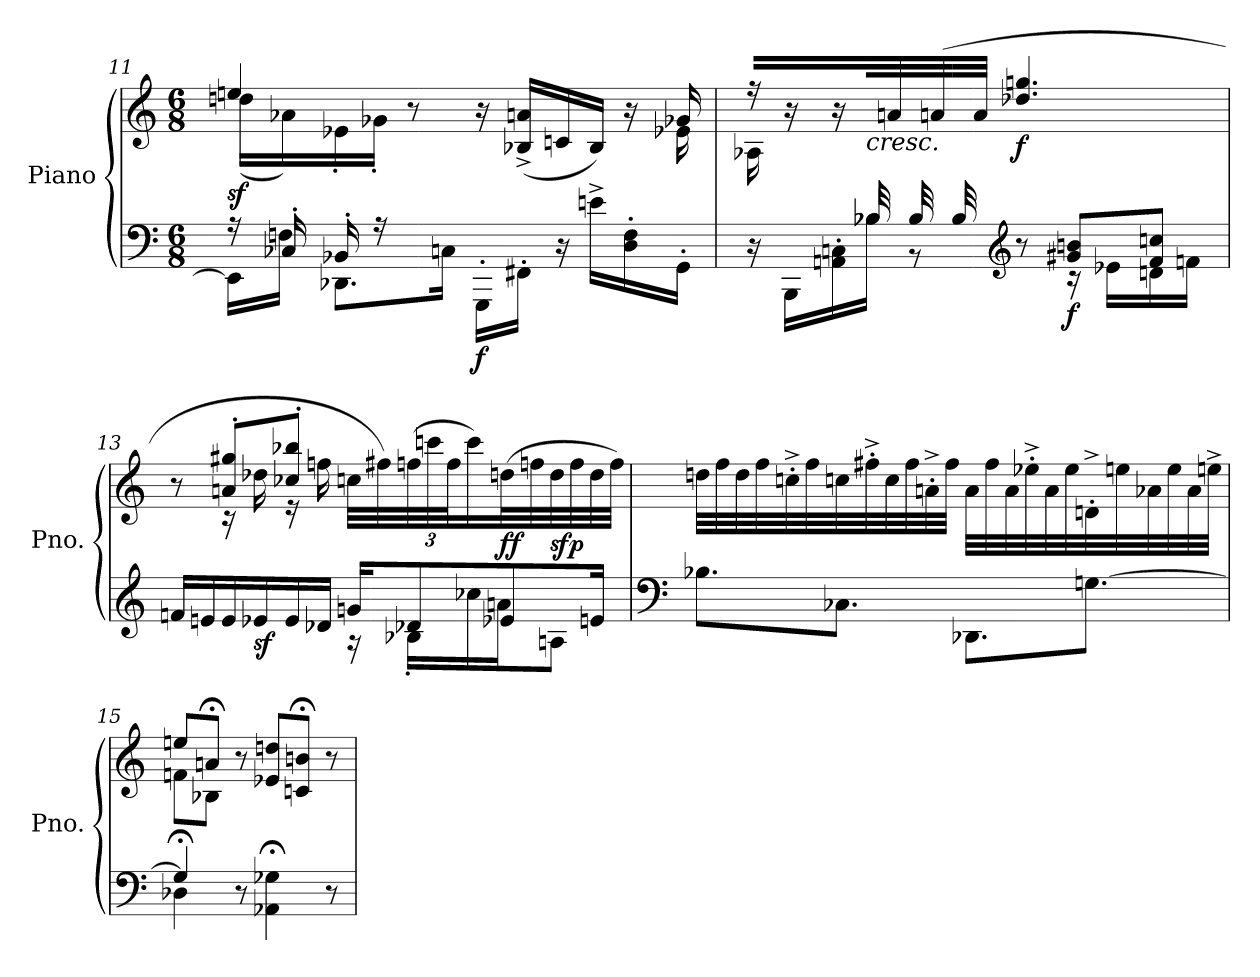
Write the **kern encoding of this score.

**kern	**kern	**dynam
*part1	*part1	*part1
*staff2	*staff1	*staff1/2
*I"Piano	*	*
*I'Pno.	*	*
*clefF4	*clefG2	*
*k[]	*k[]	*
*M6/8	*M6/8	*
=11	=11	=11
*^	*^	*
!	!	!	!	!LO:DY:b
16r	16EE-\LL]	4een/	(<16ddn\LL	sf
16C-X'/	16Fn\JJ	.	16a-X\)	.
16BB-X'/	8.DD-X\L	.	16e-X'\	.
16r	.	.	16g-X'\JJ	.
8ryy	.	8r	4..ryy	.
.	16Cn\Jk	.	.	.
!	!	!	!	!LO:DY:b=2
16GGG'\LL	4.ryy	16r	.	f
16FF#X'\JJ	.	(<16B-X/^ 16an/^LL	.	.
16r	.	16cn/	.	.
16en^\LL	.	16B-/JJ)	.	.
16D\' 16F\'	.	16r	.	.
16GG'\JJ	.	16g-X/	16e-X\	.
!!LO:LB:g=z	!!
=12	=12	=12	=12	=12
*	*^	*	*	*
8.ryy	16ryy	16r	16r	16A-X\LL	.
.	16Dn/JJ	16BBB\LL	16r	2ryy	.
.	16ryy	(>16AAn\' 16Cn\'	16r	.	.
!	!	!	!LO:TX:b:i:t=cresc.	!	!
32B-X/LLL	16ryy	16B-X\JJ	32ryy	.	.
32ryy	.	.	32an/	.	.
32B-/	8r	16ryy	32ryy	.	.
32ryy	.	.	(32an/	.	.
32B-/	.	16ryy	32ryy	.	.
4ryy	.	.	32a/JJJ	.	.
*clefG2	*	*	*	*	*
!	!	!	!	!	!LO:DY:b
.	8r	8ryy	4.dd-X/ 4.ggn/	.	f
!	!	!	!	!	!LO:DY:b=2
.	8g#X/' 8bn/'L	16r	.	.	f
.	.	16e-X\LL	.	8.ryy	.
8ryy	.	.	.	.	.
.	8f/' 8ccn/'J	16dn\	.	.	.
.	.	16fn\JJ	.	.	.
32ryy	.	.	.	.	.
*	*v	*v	*	*	*
=13	=13	=13	=13	=13
16fn/LL	4.ryy	8r	8ryy	.
16en/	.	.	.	.
16e/	.	8an/' 8gg#X/'L	16r	.
!	!	!	!	!LO:DY:b=2
16e-X/	.	.	16dd-X\	sf
16e-/	.	8cc-X/' 8bb-X/'J	16r	.
16d-X/JJ	.	.	16ffn\	.
16gn/KL	16r	32ccn\LLL	4.ryy	.
.	.	32ff#X\)	.	.
*	*	*Xbrackettup	*	*
8d-X/	16B-X'\LL	(>48ffn\	.	.
.	.	48cccn\	.	.
.	.	48ff\J	.	.
.	16cc-X\	16ccc\)	.	.
!	!	!	!	!LO:DY:a=2
8e-X/	16an\J	(>32ddn\L	.	ff
.	.	32ffn\	.	.
!	!	!	!	!LO:DY:a=2
.	8An\J	32dd\	.	sfp
.	.	32ff\	.	.
16en/Jk	.	32dd\	.	.
.	.	32ff\JJJ)	.	.
*v	*v	*	*	*
*	*v	*v	*
!!LO:LB:g=z
=14	=14	=14
*clefF4	*	*
8.B-X\L	32ddn\LLL	.
.	32ff\	.
.	32dd\	.
.	32ff\	.
.	32ccn'^\	.
.	32ff\	.
8.C-X\J	32ccn\	.
.	32ff#X'^\	.
.	32cc\	.
.	32ff#\	.
.	32an'^\	.
.	32ff#\JJJ	.
8.DD-X\L	32a\LLL	.
.	32ff#\	.
.	32a\	.
.	32ee-X'^\	.
.	32a\	.
.	32ee-\	.
[8.Gn\J	32dn'^\	.
.	32een\	.
.	32a-X\	.
.	32ee\	.
.	32a-\	.
.	32een^\JJJ	.
=15	=15	=15
*^	*^	*
4Gn;</]	4D-X\	8een/L	8fn\L	.
.	.	8an;</J	8B-X\J	.
8r	2ryy	8r	2ryy	.
4AA-X\;< 4G-X\;<	.	8e-X/ 8ddn/L	.	.
.	.	8cn/;< 8bn/;<J	.	.
8r	.	8r	.	.
*v	*v	*	*	*
*	*v	*v	*
=	=	=
*-	*-	*-
